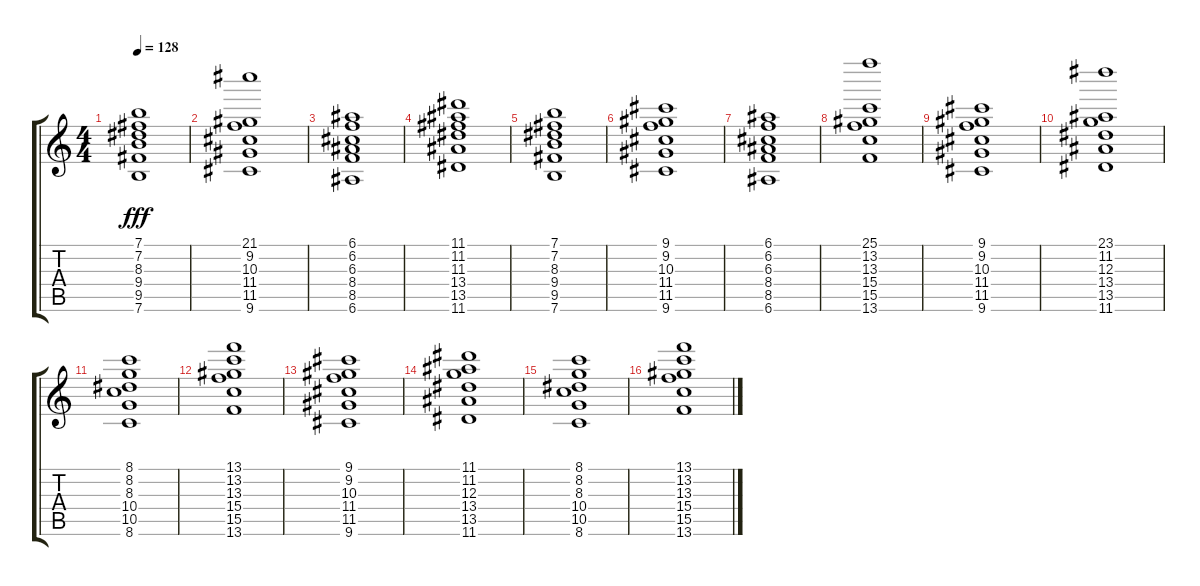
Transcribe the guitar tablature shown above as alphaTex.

\track "" {instrument distortionguitar}
\staff {score tabs}
\tuning (E4 B3 G3 D3 A2 E2) {hide}
\ts (4 4)
\tempo 128
\clef g2
\ks c
(7.1 7.2 8.3 9.4 9.5 7.6).1{dy fff} |
(21.1 9.2 10.3 11.4 11.5 9.6).1 |
(6.1 6.2 6.3 8.4 8.5 6.6).1 |
(11.1 11.2 11.3 13.4 13.5 11.6).1 |
(7.1 7.2 8.3 9.4 9.5 7.6).1 |
(9.1 9.2 10.3 11.4 11.5 9.6).1 |
(6.1 6.2 6.3 8.4 8.5 6.6).1 |
(25.1 13.2 13.3 15.4 15.5 13.6).1 |
(9.1 9.2 10.3 11.4 11.5 9.6).1 |
(23.1 11.2 12.3 13.4 13.5 11.6).1 |
(8.1 8.2 8.3 10.4 10.5 8.6).1 |
(13.1 13.2 13.3 15.4 15.5 13.6).1 |
(9.1 9.2 10.3 11.4 11.5 9.6).1 |
(11.1 11.2 12.3 13.4 13.5 11.6).1 |
(8.1 8.2 8.3 10.4 10.5 8.6).1 |
(13.1 13.2 13.3 15.4 15.5 13.6).1
